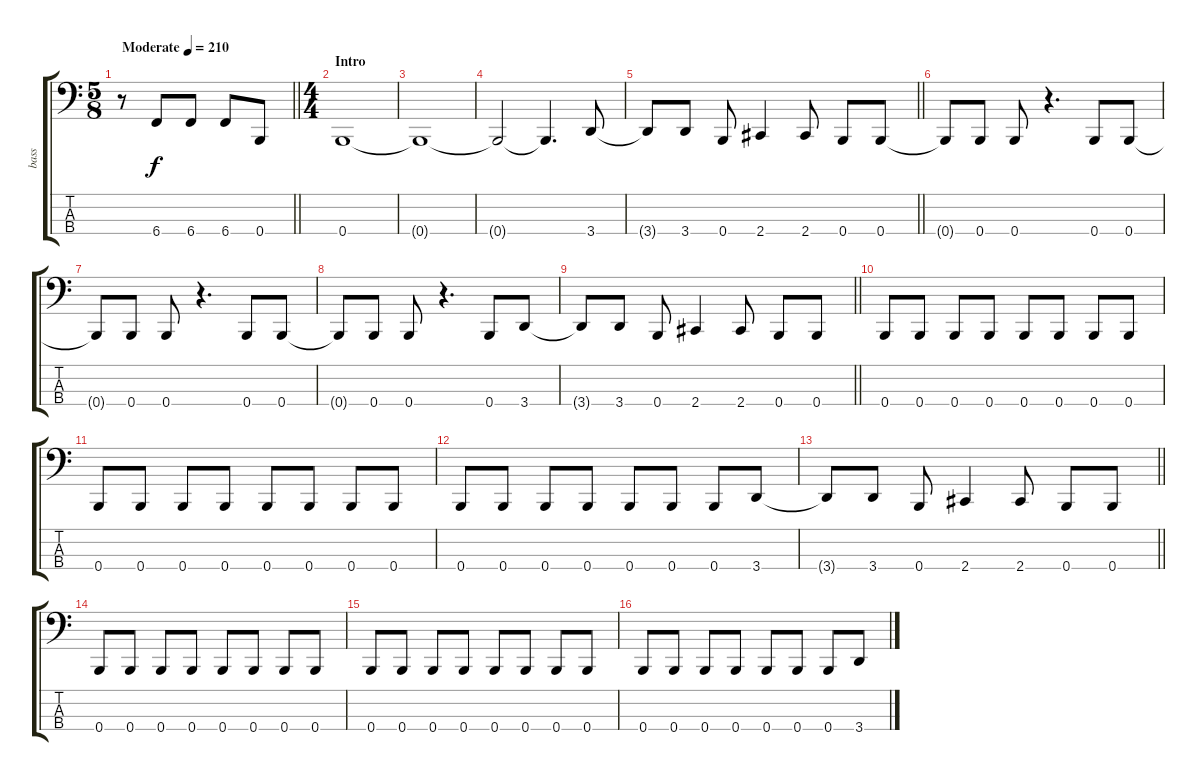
\track ("bass" "bass") {solo instrument electricbassfinger}
\staff {score tabs}
\tuning (E2 B1 Gb1 B0) {hide}
\ts (5 8)
\tempo (210 "Moderate")
\clef f4
\barLineRight lightlight
\ks c
r.8{dy f instrument electricbassfinger} 6.4.8 6.4.8 6.4.8 0.4.8 |
\ts (4 4)
\section ("" "Intro")
0.4.1 |
0.4{t}.1 |
0.4{t}.2 0.4{t}.4{d} 3.4.8 |
\barLineRight lightlight
3.4{t}.8 3.4.8 0.4.8 2.4.4 2.4.8 0.4.8 0.4.8 |
0.4{t}.8 0.4.8 0.4.8 r.4{d} 0.4.8 0.4.8 |
0.4{t}.8 0.4.8 0.4.8 r.4{d} 0.4.8 0.4.8 |
0.4{t}.8 0.4.8 0.4.8 r.4{d} 0.4.8 3.4.8 |
\barLineRight lightlight
3.4{t}.8 3.4.8 0.4.8 2.4.4 2.4.8 0.4.8 0.4.8 |
0.4.8 0.4.8 0.4.8 0.4.8 0.4.8 0.4.8 0.4.8 0.4.8 |
0.4.8 0.4.8 0.4.8 0.4.8 0.4.8 0.4.8 0.4.8 0.4.8 |
0.4.8 0.4.8 0.4.8 0.4.8 0.4.8 0.4.8 0.4.8 3.4.8 |
\barLineRight lightlight
3.4{t}.8 3.4.8 0.4.8 2.4.4 2.4.8 0.4.8 0.4.8 |
0.4.8 0.4.8 0.4.8 0.4.8 0.4.8 0.4.8 0.4.8 0.4.8 |
0.4.8 0.4.8 0.4.8 0.4.8 0.4.8 0.4.8 0.4.8 0.4.8 |
0.4.8 0.4.8 0.4.8 0.4.8 0.4.8 0.4.8 0.4.8 3.4.8
